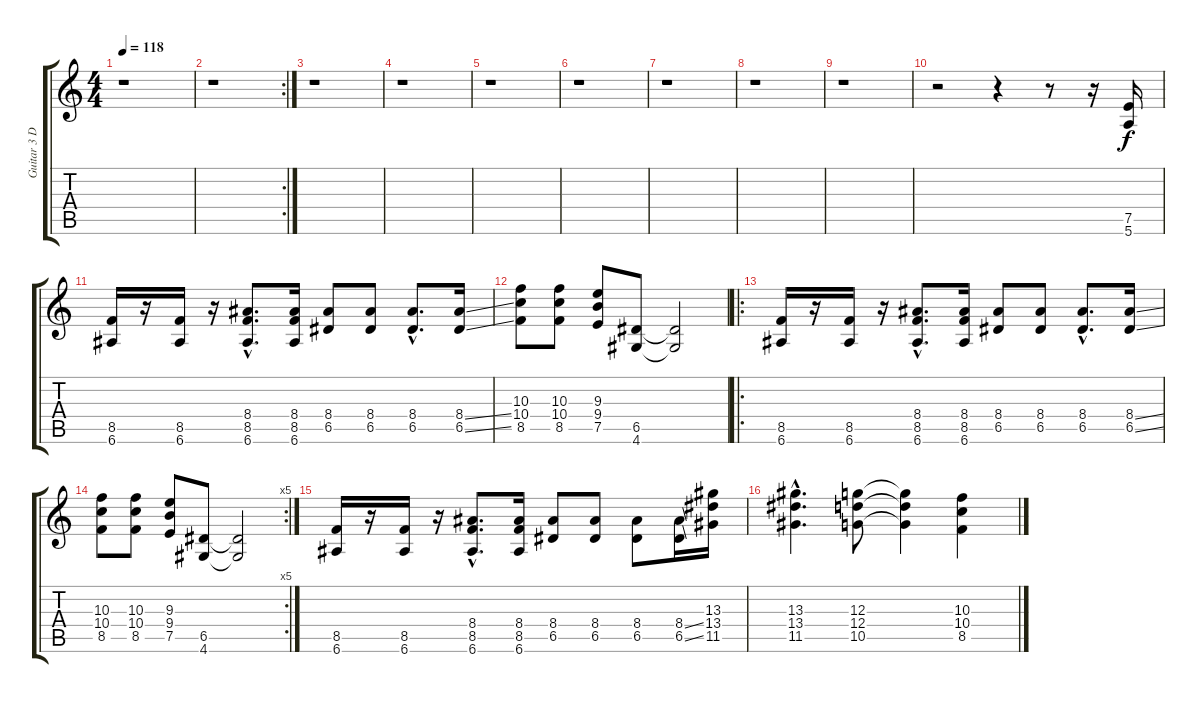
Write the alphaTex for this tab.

\track ("Guitar 3 DS" "Guitar 3 D") {instrument distortionguitar}
\staff {score tabs}
\tuning (E4 B3 G3 D3 A2 E2) {hide}
\ts (4 4)
\tempo 118
\clef g2
\ks c
r.1{dy f} |
\rc 2
r.1 |
r.1 |
r.1 |
r.1 |
r.1 |
r.1 |
r.1 |
r.1 |
r.2 r.4 r.8 r.16 (7.5 5.6).16 |
(8.5 6.6).16 r.16 (8.5 6.6).16 r.16 (8.4{hac} 8.5{hac} 6.6{hac}).8{d} (8.4 8.5 6.6).16 (8.4 6.5).8 (8.4 6.5).8 (8.4{hac} 6.5{hac}).8{d} (8.4{ss} 6.5{ss}).16 |
(10.3 10.4 8.5).8 (10.3 10.4 8.5).8 (9.3 9.4 7.5).8 (6.5 4.6).8 (6.5{t} 4.6{t}).2 |
\ro
(8.5 6.6).16 r.16 (8.5 6.6).16 r.16 (8.4{hac} 8.5{hac} 6.6{hac}).8{d} (8.4 8.5 6.6).16 (8.4 6.5).8 (8.4 6.5).8 (8.4{hac} 6.5{hac}).8{d} (8.4{ss} 6.5{ss}).16 |
\rc 5
(10.3 10.4 8.5).8 (10.3 10.4 8.5).8 (9.3 9.4 7.5).8 (6.5 4.6).8 (6.5{t} 4.6{t}).2 |
(8.5 6.6).16 r.16 (8.5 6.6).16 r.16 (8.4{hac} 8.5{hac} 6.6{hac}).8{d} (8.4 8.5 6.6).16 (8.4 6.5).8 (8.4 6.5).8 (8.4 6.5).8 (8.4{ss} 6.5{ss}).16 (13.3 13.4 11.5).16 |
(13.3{hac} 13.4{hac} 11.5{hac}).4{d} (12.3 12.4 10.5).8 (12.3{t} 12.4{t} 10.5{t}).4 (10.3 10.4 8.5).4
